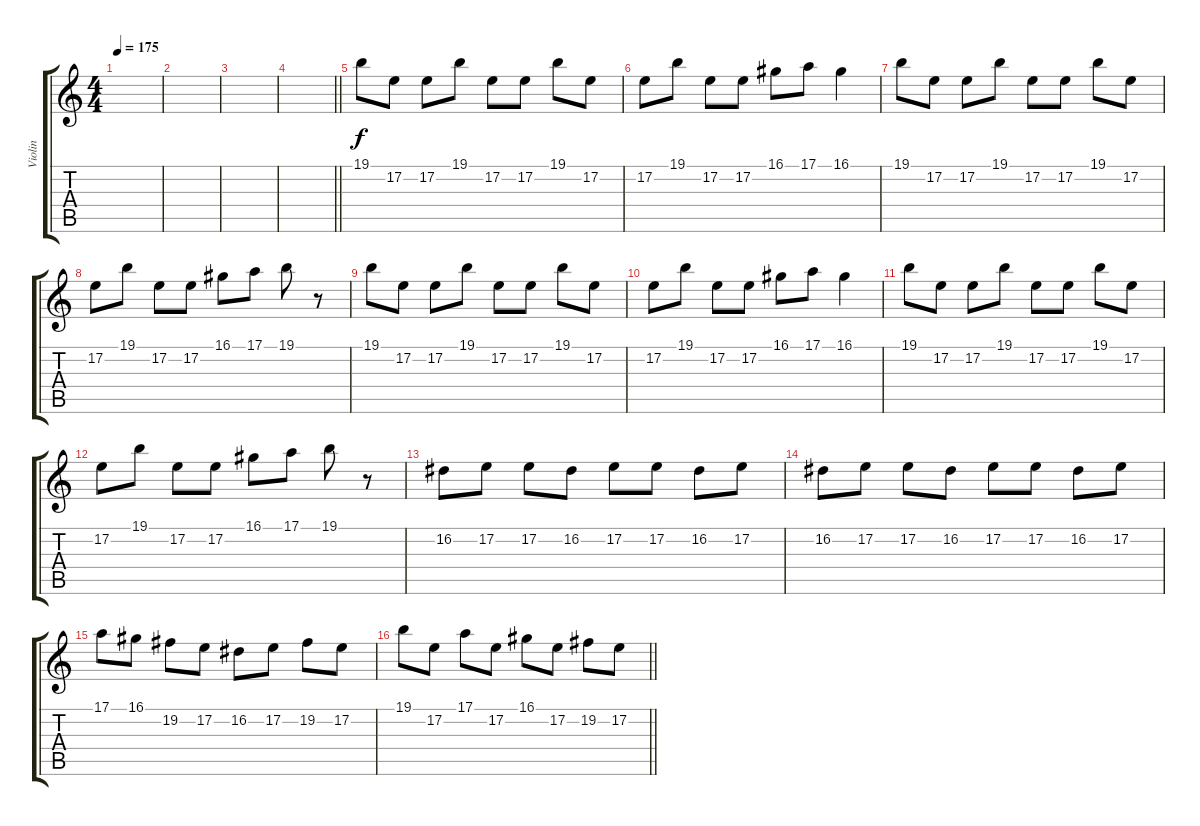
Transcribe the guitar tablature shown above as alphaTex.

\track ("Violin" "Violin") {instrument violin}
\staff {score tabs}
\tuning (E4 B3 G3 D3 A2 E2) {hide}
\ts (4 4)
\tempo 175
\clef g2
\ks c
|
|
|
\barLineRight lightlight
|
19.1.8 17.2.8 17.2.8 19.1.8 17.2.8 17.2.8 19.1.8 17.2.8 |
17.2.8 19.1.8 17.2.8 17.2.8 16.1.8 17.1.8 16.1.4 |
19.1.8 17.2.8 17.2.8 19.1.8 17.2.8 17.2.8 19.1.8 17.2.8 |
17.2.8 19.1.8 17.2.8 17.2.8 16.1.8 17.1.8 19.1.8 r.8 |
19.1.8 17.2.8 17.2.8 19.1.8 17.2.8 17.2.8 19.1.8 17.2.8 |
17.2.8 19.1.8 17.2.8 17.2.8 16.1.8 17.1.8 16.1.4 |
19.1.8 17.2.8 17.2.8 19.1.8 17.2.8 17.2.8 19.1.8 17.2.8 |
17.2.8 19.1.8 17.2.8 17.2.8 16.1.8 17.1.8 19.1.8 r.8 |
16.2.8 17.2.8 17.2.8 16.2.8 17.2.8 17.2.8 16.2.8 17.2.8 |
16.2.8 17.2.8 17.2.8 16.2.8 17.2.8 17.2.8 16.2.8 17.2.8 |
17.1.8 16.1.8 19.2.8 17.2.8 16.2.8 17.2.8 19.2.8 17.2.8 |
\barLineRight lightlight
19.1.8 17.2.8 17.1.8 17.2.8 16.1.8 17.2.8 19.2.8 17.2.8
